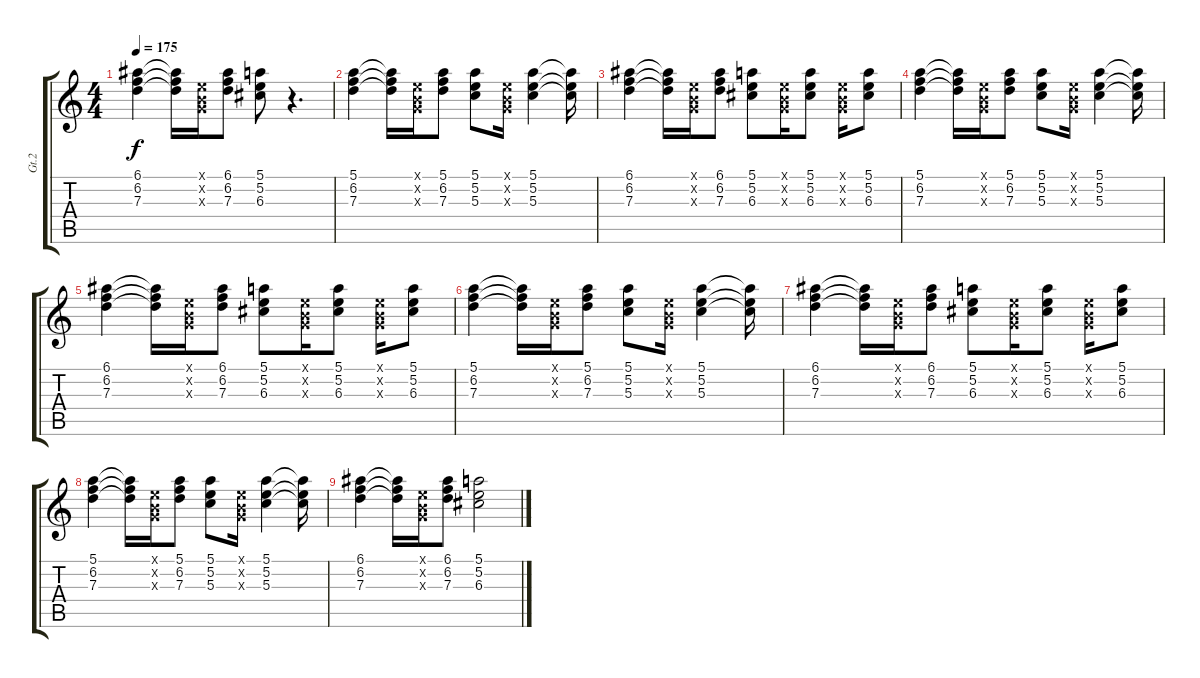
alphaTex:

\track ("Gt.2" "Gt.2") {instrument overdrivenguitar}
\staff {score tabs}
\tuning (E4 B3 G3 D3 A2 E2) {hide}
\ts (4 4)
\tempo 175
\clef g2
\ks c
(6.1 6.2 7.3).4{dy f} (6.1{t} 6.2{t} 7.3{t}).16 (0.1{x} 0.2{x} 0.3{x}).16 (6.1 6.2 7.3).8 (5.1 5.2 6.3).8 r.4{d} |
(5.1 6.2 7.3).4 (5.1{t} 6.2{t} 7.3{t}).16 (0.1{x} 0.2{x} 0.3{x}).16 (5.1 6.2 7.3).8 (5.1 5.2 5.3).8 (0.1{x} 0.2{x} 0.3{x}).16 (5.1 5.2 5.3).4 (5.1{t} 5.2{t} 5.3{t}).16 |
(6.1 6.2 7.3).4 (6.1{t} 6.2{t} 7.3{t}).16 (0.1{x} 0.2{x} 0.3{x}).16 (6.1 6.2 7.3).8 (5.1 5.2 6.3).8 (0.1{x} 0.2{x} 0.3{x}).16 (5.1 5.2 6.3).8 (0.1{x} 0.2{x} 0.3{x}).16 (5.1 5.2 6.3).8 |
(5.1 6.2 7.3).4 (5.1{t} 6.2{t} 7.3{t}).16 (0.1{x} 0.2{x} 0.3{x}).16 (5.1 6.2 7.3).8 (5.1 5.2 5.3).8 (0.1{x} 0.2{x} 0.3{x}).16 (5.1 5.2 5.3).4 (5.1{t} 5.2{t} 5.3{t}).16 |
(6.1 6.2 7.3).4 (6.1{t} 6.2{t} 7.3{t}).16 (0.1{x} 0.2{x} 0.3{x}).16 (6.1 6.2 7.3).8 (5.1 5.2 6.3).8 (0.1{x} 0.2{x} 0.3{x}).16 (5.1 5.2 6.3).8 (0.1{x} 0.2{x} 0.3{x}).16 (5.1 5.2 6.3).8 |
(5.1 6.2 7.3).4 (5.1{t} 6.2{t} 7.3{t}).16 (0.1{x} 0.2{x} 0.3{x}).16 (5.1 6.2 7.3).8 (5.1 5.2 5.3).8 (0.1{x} 0.2{x} 0.3{x}).16 (5.1 5.2 5.3).4 (5.1{t} 5.2{t} 5.3{t}).16 |
(6.1 6.2 7.3).4 (6.1{t} 6.2{t} 7.3{t}).16 (0.1{x} 0.2{x} 0.3{x}).16 (6.1 6.2 7.3).8 (5.1 5.2 6.3).8 (0.1{x} 0.2{x} 0.3{x}).16 (5.1 5.2 6.3).8 (0.1{x} 0.2{x} 0.3{x}).16 (5.1 5.2 6.3).8 |
(5.1 6.2 7.3).4 (5.1{t} 6.2{t} 7.3{t}).16 (0.1{x} 0.2{x} 0.3{x}).16 (5.1 6.2 7.3).8 (5.1 5.2 5.3).8 (0.1{x} 0.2{x} 0.3{x}).16 (5.1 5.2 5.3).4 (5.1{t} 5.2{t} 5.3{t}).16 |
(6.1 6.2 7.3).4 (6.1{t} 6.2{t} 7.3{t}).16 (0.1{x} 0.2{x} 0.3{x}).16 (6.1 6.2 7.3).8 (5.1 5.2 6.3).2
